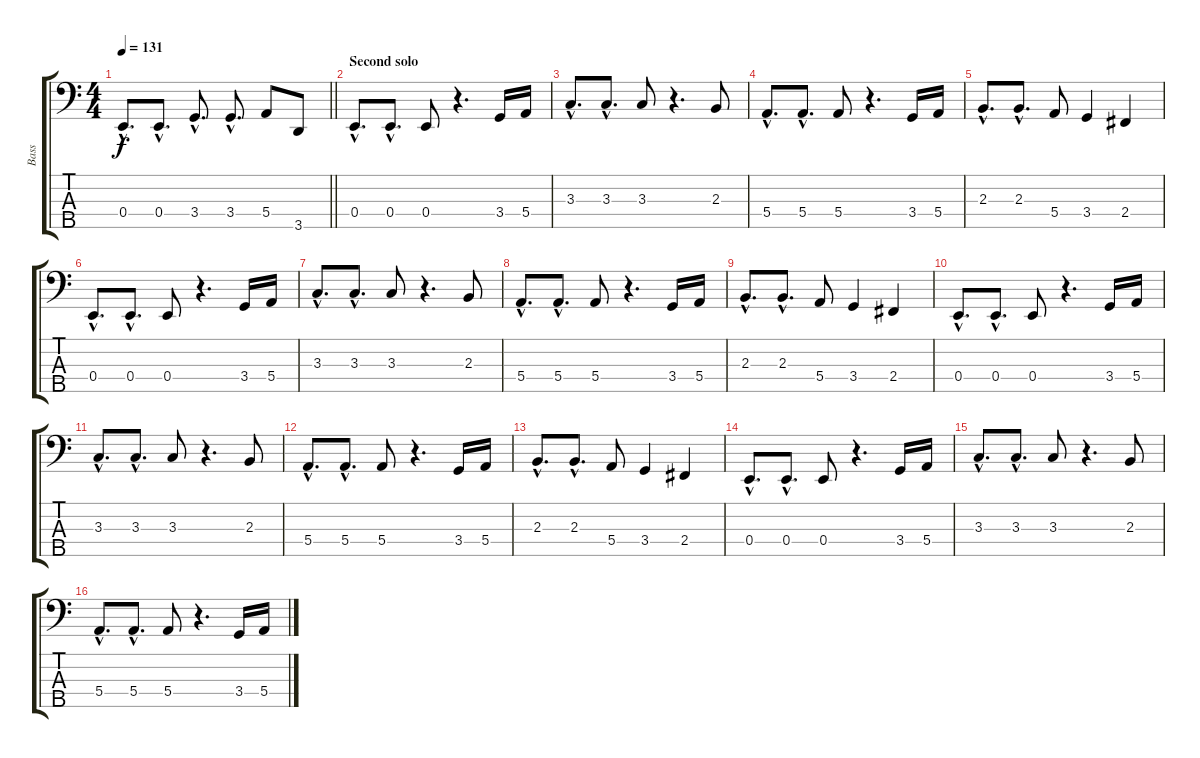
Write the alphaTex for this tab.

\track ("Bass" "Bass") {instrument electricbassfinger}
\staff {score tabs}
\tuning (G2 D2 A1 E1 B0) {hide}
\ts (4 4)
\tempo 131
\clef f4
\barLineRight lightlight
\ks c
0.4{hac}.8{d dy f} 0.4{hac}.8{d} 3.4{hac}.8{d} 3.4{hac}.8{d} 5.4.8 3.5.8 |
\section ("" "Second solo")
0.4{hac}.8{d} 0.4{hac}.8{d} 0.4.8 r.4{d} 3.4.16 5.4.16 |
3.3{hac}.8{d} 3.3{hac}.8{d} 3.3.8 r.4{d} 2.3.8 |
5.4{hac}.8{d} 5.4{hac}.8{d} 5.4.8 r.4{d} 3.4.16 5.4.16 |
2.3{hac}.8{d} 2.3{hac}.8{d} 5.4.8 3.4.4 2.4.4 |
0.4{hac}.8{d} 0.4{hac}.8{d} 0.4.8 r.4{d} 3.4.16 5.4.16 |
3.3{hac}.8{d} 3.3{hac}.8{d} 3.3.8 r.4{d} 2.3.8 |
5.4{hac}.8{d} 5.4{hac}.8{d} 5.4.8 r.4{d} 3.4.16 5.4.16 |
2.3{hac}.8{d} 2.3{hac}.8{d} 5.4.8 3.4.4 2.4.4 |
0.4{hac}.8{d} 0.4{hac}.8{d} 0.4.8 r.4{d} 3.4.16 5.4.16 |
3.3{hac}.8{d} 3.3{hac}.8{d} 3.3.8 r.4{d} 2.3.8 |
5.4{hac}.8{d} 5.4{hac}.8{d} 5.4.8 r.4{d} 3.4.16 5.4.16 |
2.3{hac}.8{d} 2.3{hac}.8{d} 5.4.8 3.4.4 2.4.4 |
0.4{hac}.8{d} 0.4{hac}.8{d} 0.4.8 r.4{d} 3.4.16 5.4.16 |
3.3{hac}.8{d} 3.3{hac}.8{d} 3.3.8 r.4{d} 2.3.8 |
5.4{hac}.8{d} 5.4{hac}.8{d} 5.4.8 r.4{d} 3.4.16 5.4.16
